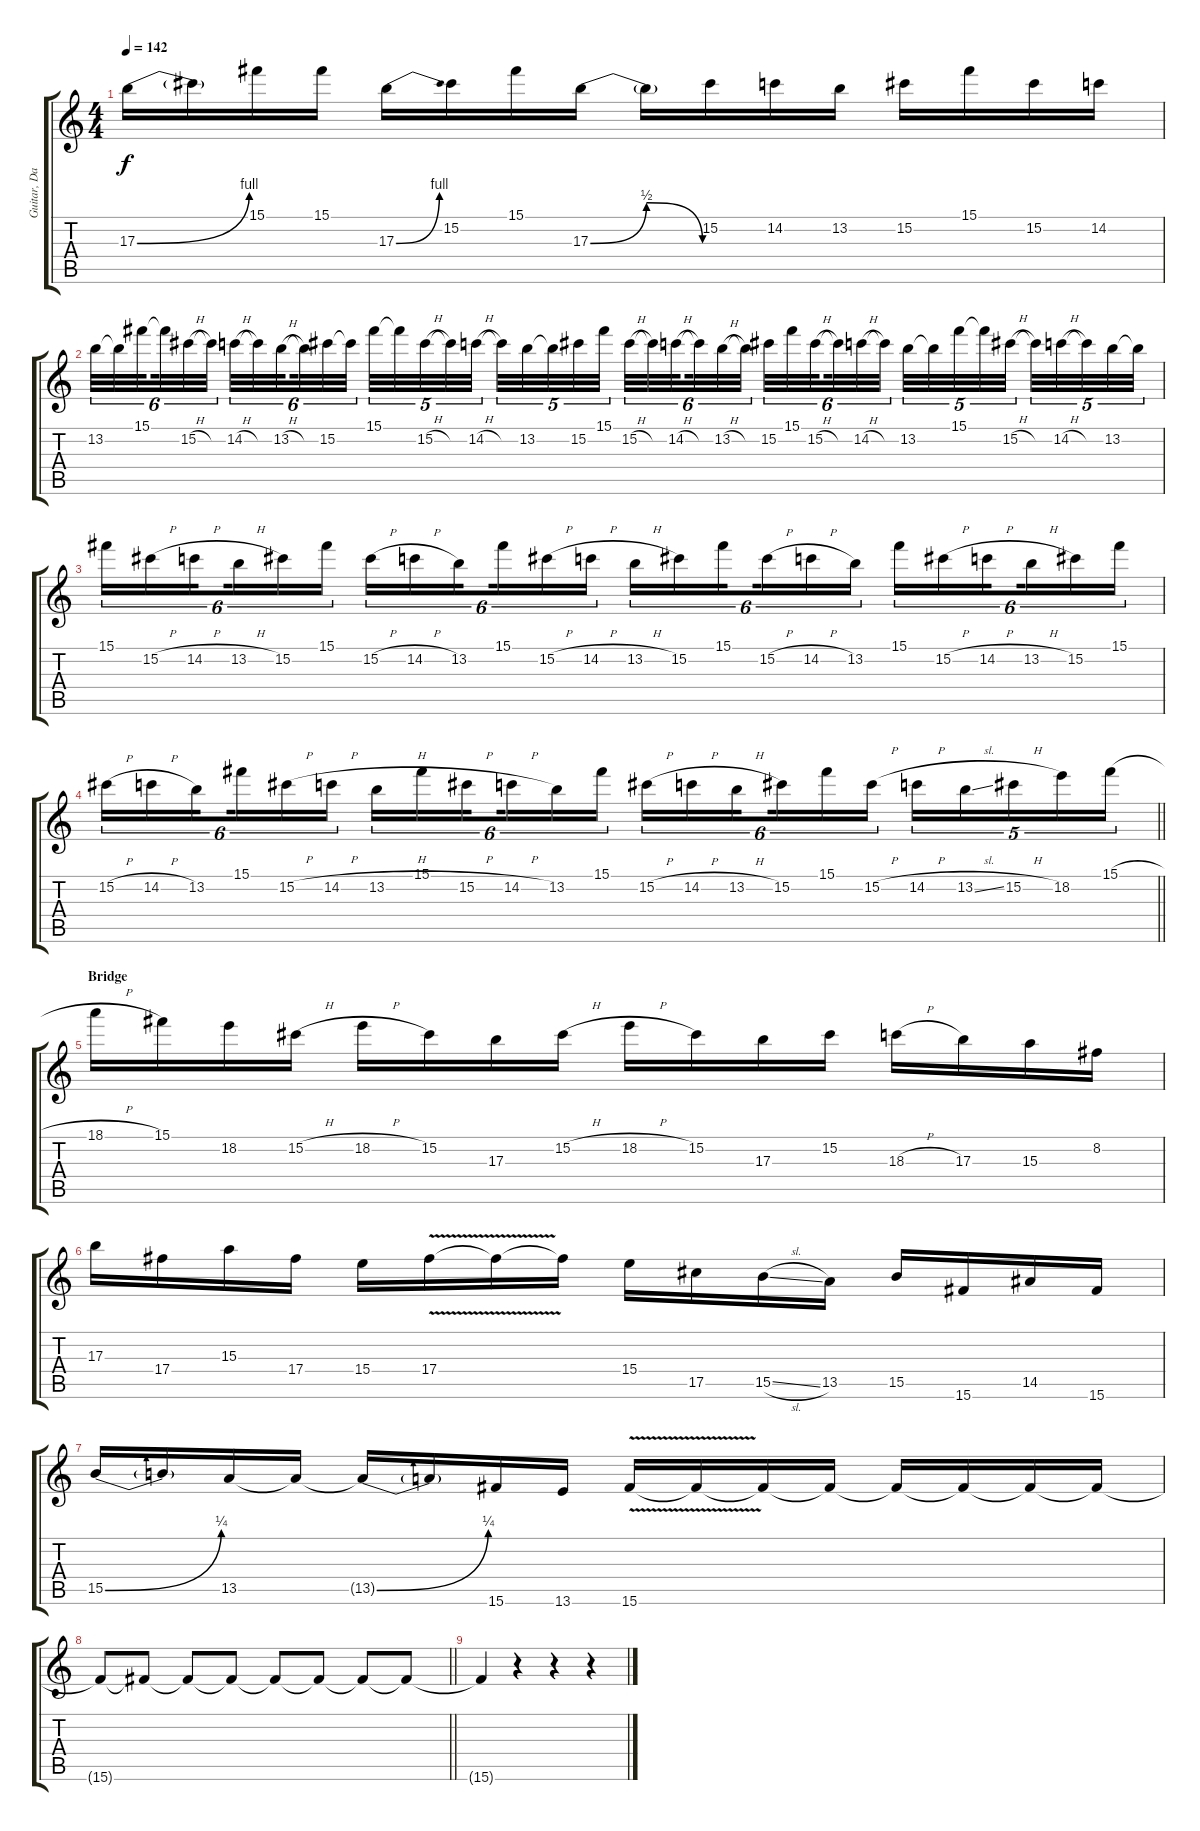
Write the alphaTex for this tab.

\track ("Guitar, Dan" "Guitar, Da") {instrument overdrivenguitar}
\staff {score tabs}
\tuning (Eb4 Bb3 Gb3 Db3 Ab2 Eb2) {hide}
\ts (4 4)
\tempo 142
\clef g2
\ks c
17.3{be (bend 0 0 60 4)}.16{dy f} 17.3{t}.16 15.1.16 15.1.16 17.3{be (bend 0 0 60 4)}.16 15.2.16 15.1.16 17.3{be (bendrelease 0 0 15 2 15 2 60 0)}.16 17.3{t}.16 15.2.16 14.2.16 13.2.16 15.2.16 15.1.16 15.2.16 14.2.16 |
13.2.32{tu (6 4)} 13.2{t}.32{tu (6 4)} 15.1.32{tu (6 4) beam splitsecondary} 15.1{t}.32{tu (6 4)} 15.2{h}.32{tu (6 4)} 15.2{t}.32{tu (6 4) beam splitsecondary} 14.2{h}.32{tu (6 4)} 14.2{t}.32{tu (6 4)} 13.2{h}.32{tu (6 4) beam splitsecondary} 13.2{t}.32{tu (6 4)} 15.2.32{tu (6 4)} 15.2{t}.32{tu (6 4)} 15.1.32{tu (5 4)} 15.1{t}.32{tu (5 4)} 15.2{h}.32{tu (5 4)} 15.2{t}.32{tu (5 4)} 14.2{h}.32{tu (5 4) beam splitsecondary} 14.2{t}.32{tu (5 4)} 13.2.32{tu (5 4)} 13.2{t}.32{tu (5 4)} 15.2.32{tu (5 4)} 15.1.32{tu (5 4)} 15.2{h}.32{tu (6 4)} 15.2{t}.32{tu (6 4)} 14.2{h}.32{tu (6 4) beam splitsecondary} 14.2{t}.32{tu (6 4)} 13.2{h}.32{tu (6 4)} 13.2{t}.32{tu (6 4) beam splitsecondary} 15.2.32{tu (6 4)} 15.1.32{tu (6 4)} 15.2{h}.32{tu (6 4) beam splitsecondary} 15.2{t}.32{tu (6 4)} 14.2{h}.32{tu (6 4)} 14.2{t}.32{tu (6 4)} 13.2.32{tu (5 4)} 13.2{t}.32{tu (5 4)} 15.1.32{tu (5 4)} 15.1{t}.32{tu (5 4)} 15.2{h}.32{tu (5 4) beam splitsecondary} 15.2{t}.32{tu (5 4)} 14.2{h}.32{tu (5 4)} 14.2{t}.32{tu (5 4)} 13.2.32{tu (5 4)} 13.2{t}.32{tu (5 4)} |
15.1.16{tu (6 4)} 15.2{h}.16{tu (6 4)} 14.2{h}.16{tu (6 4) beam splitsecondary} 13.2{h}.16{tu (6 4)} 15.2.16{tu (6 4)} 15.1.16{tu (6 4)} 15.2{h}.16{tu (6 4)} 14.2{h}.16{tu (6 4)} 13.2.16{tu (6 4) beam splitsecondary} 15.1.16{tu (6 4)} 15.2{h}.16{tu (6 4)} 14.2{h}.16{tu (6 4)} 13.2{h}.16{tu (6 4)} 15.2.16{tu (6 4)} 15.1.16{tu (6 4) beam splitsecondary} 15.2{h}.16{tu (6 4)} 14.2{h}.16{tu (6 4)} 13.2.16{tu (6 4)} 15.1.16{tu (6 4)} 15.2{h}.16{tu (6 4)} 14.2{h}.16{tu (6 4) beam splitsecondary} 13.2{h}.16{tu (6 4)} 15.2.16{tu (6 4)} 15.1.16{tu (6 4)} |
\barLineRight lightlight
15.2{h}.16{tu (6 4)} 14.2{h}.16{tu (6 4)} 13.2.16{tu (6 4) beam splitsecondary} 15.1.16{tu (6 4)} 15.2{h}.16{tu (6 4)} 14.2{h}.16{tu (6 4)} 13.2{h}.16{tu (6 4)} 15.1.16{tu (6 4)} 15.2{h}.16{tu (6 4) beam splitsecondary} 14.2{h}.16{tu (6 4)} 13.2.16{tu (6 4)} 15.1.16{tu (6 4)} 15.2{h}.16{tu (6 4)} 14.2{h}.16{tu (6 4)} 13.2{h}.16{tu (6 4) beam splitsecondary} 15.2.16{tu (6 4)} 15.1.16{tu (6 4)} 15.2{h}.16{tu (6 4)} 14.2{h}.16{tu (5 4)} 13.2{sl}.16{tu (5 4)} 15.2{h}.16{tu (5 4)} 18.2.16{tu (5 4)} 15.1{h}.16{tu (5 4)} |
\section ("" "Bridge")
18.1{h}.16 15.1.16 18.2.16 15.2{h}.16 18.2{h}.16 15.2.16 17.3.16 15.2{h}.16 18.2{h}.16 15.2.16 17.3.16 15.2.16 18.3{h}.16 17.3.16 15.3.16 8.2.16 |
17.3.16 17.4.16 15.3.16 17.4.16 15.4.16 17.4{v}.16 17.4{t}.16 17.4{t}.16 15.4.16 17.5.16 15.5{sl}.16 13.5.16 15.5.16 15.6.16 14.5.16 15.6.16 |
15.5{be (bend 0 0 60 1)}.16 15.5{t}.16 13.5.16 13.5{t}.16 13.5{be (bend 0 0 60 1) t}.16 13.5{t}.16 15.6.16 13.6.16 15.6{v}.16 15.6{t}.16 15.6{t}.16 15.6{t}.16 15.6{t}.16 15.6{t}.16 15.6{t}.16 15.6{t}.16 |
\barLineRight lightlight
15.6{t}.8 15.6{t}.8 15.6{t}.8 15.6{t}.8 15.6{t}.8 15.6{t}.8 15.6{t}.8 15.6{t}.8 |
15.6{t}.4 r.4 r.4 r.4
